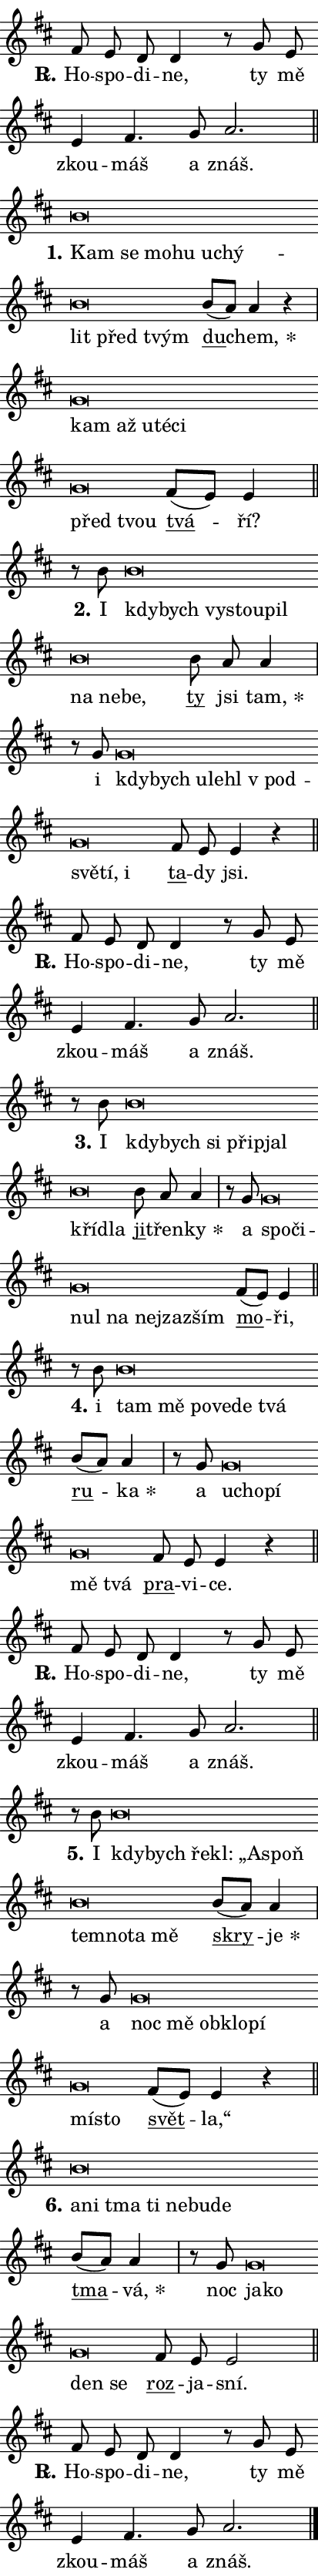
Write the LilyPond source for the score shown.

\version "2.22.1"
\header { tagline = "" }
\paper {
  indent = 0\cm
  top-margin = 0\cm
  right-margin = 0\cm
  bottom-margin = 0\cm
  left-margin = 0\cm
  paper-width = 7\cm
  page-breaking = #ly:one-page-breaking
  system-system-spacing.basic-distance = #11
  score-system-spacing.basic-distance = #11.3
  ragged-last = ##f
}


%% Author: Thomas Morley
%% https://lists.gnu.org/archive/html/lilypond-user/2020-05/msg00002.html
#(define (line-position grob)
"Returns position of @var[grob} in current system:
   @code{'start}, if at first time-step
   @code{'end}, if at last time-step
   @code{'middle} otherwise
"
  (let* ((col (ly:item-get-column grob))
         (ln (ly:grob-object col 'left-neighbor))
         (rn (ly:grob-object col 'right-neighbor))
         (col-to-check-left (if (ly:grob? ln) ln col))
         (col-to-check-right (if (ly:grob? rn) rn col))
         (break-dir-left
           (and
             (ly:grob-property col-to-check-left 'non-musical #f)
             (ly:item-break-dir col-to-check-left)))
         (break-dir-right
           (and
             (ly:grob-property col-to-check-right 'non-musical #f)
             (ly:item-break-dir col-to-check-right))))
        (cond ((eqv? 1 break-dir-left) 'start)
              ((eqv? -1 break-dir-right) 'end)
              (else 'middle))))

#(define (tranparent-at-line-position vctor)
  (lambda (grob)
  "Relying on @code{line-position} select the relevant enry from @var{vctor}.
Used to determine transparency,"
    (case (line-position grob)
      ((end) (not (vector-ref vctor 0)))
      ((middle) (not (vector-ref vctor 1)))
      ((start) (not (vector-ref vctor 2))))))

noteHeadBreakVisibility =
#(define-music-function (break-visibility)(vector?)
"Makes @code{NoteHead}s transparent relying on @var{break-visibility}"
#{
  \override NoteHead.transparent =
    #(tranparent-at-line-position break-visibility)
#})

#(define delete-ledgers-for-transparent-note-heads
  (lambda (grob)
    "Reads whether a @code{NoteHead} is transparent.
If so this @code{NoteHead} is removed from @code{'note-heads} from
@var{grob}, which is supposed to be @code{LedgerLineSpanner}.
As a result ledgers are not printed for this @code{NoteHead}"
    (let* ((nhds-array (ly:grob-object grob 'note-heads))
           (nhds-list
             (if (ly:grob-array? nhds-array)
                 (ly:grob-array->list nhds-array)
                 '()))
           ;; Relies on the transparent-property being done before
           ;; Staff.LedgerLineSpanner.after-line-breaking is executed.
           ;; This is fragile ...
           (to-keep
             (remove
               (lambda (nhd)
                 (ly:grob-property nhd 'transparent #f))
               nhds-list)))
      ;; TODO find a better method to iterate over grob-arrays, similiar
      ;; to filter/remove etc for lists
      ;; For now rebuilt from scratch
      (set! (ly:grob-object grob 'note-heads)  '())
      (for-each
        (lambda (nhd)
          (ly:pointer-group-interface::add-grob grob 'note-heads nhd))
        to-keep))))

hideNotes = {
  \noteHeadBreakVisibility #begin-of-line-visible
}
unHideNotes = {
  \noteHeadBreakVisibility #all-visible
}

% work-around for resetting accidentals
% https://lilypond.org/doc/v2.23/Documentation/notation/displaying-rhythms#unmetered-music
cadenzaMeasure = {
  \cadenzaOff
  \partial 1024 s1024
  \cadenzaOn
}

#(define-markup-command (accent layout props text) (markup?)
  "Underline accented syllable"
  (interpret-markup layout props
    #{\markup \override #'(offset . 4.3) \underline { #text }#}))

responsum = \markup \concat {
  "R" \hspace #-1.05 \path #0.1 #'((moveto 0 0.07) (lineto 0.9 0.8)) \hspace #0.05 "."
}

\layout {
    \context {
        \Staff
        \remove "Time_signature_engraver"
        \override LedgerLineSpanner.after-line-breaking = #delete-ledgers-for-transparent-note-heads
    }
    \context {
        \Voice {
            \override NoteHead.output-attributes = #'((class . "notehead"))
            \override Hairpin.height = #0.55
        }
    }
    \context {
        \Lyrics {
            \override StanzaNumber.output-attributes = #'((class . "stanzanumber"))
            \override LyricSpace.minimum-distance = #0.9
            \override LyricText.font-name = #"TeX Gyre Schola"
            \override LyricText.font-size = 1
            \override StanzaNumber.font-name = #"TeX Gyre Schola Bold"
            \override StanzaNumber.font-size = 1
        }
    }
}

% magnetic-lyrics.ily
%
%   written by
%     Jean Abou Samra <jean@abou-samra.fr>
%     Werner Lemberg <wl@gnu.org>
%
%   adapted by
%     Jiri Hon <jiri.hon@gmail.com>
%
% Version 2022-Apr-15

% https://www.mail-archive.com/lilypond-user@gnu.org/msg149350.html

#(define (Left_hyphen_pointer_engraver context)
   "Collect syllable-hyphen-syllable occurrences in lyrics and store
them in properties.  This engraver only looks to the left.  For
example, if the lyrics input is @code{foo -- bar}, it does the
following.

@itemize @bullet
@item
Set the @code{text} property of the @code{LyricHyphen} grob between
@q{foo} and @q{bar} to @code{foo}.

@item
Set the @code{left-hyphen} property of the @code{LyricText} grob with
text @q{foo} to the @code{LyricHyphen} grob between @q{foo} and
@q{bar}.
@end itemize

Use this auxiliary engraver in combination with the
@code{lyric-@/text::@/apply-@/magnetic-@/offset!} hook."
   (let ((hyphen #f)
         (text #f))
     (make-engraver
      (acknowledgers
       ((lyric-syllable-interface engraver grob source-engraver)
        (set! text grob)))
      (end-acknowledgers
       ((lyric-hyphen-interface engraver grob source-engraver)
        ;(when (not (grob::has-interface grob 'lyric-space-interface))
          (set! hyphen grob)));)
      ((stop-translation-timestep engraver)
       (when (and text hyphen)
         (ly:grob-set-object! text 'left-hyphen hyphen))
       (set! text #f)
       (set! hyphen #f)))))

#(define (lyric-text::apply-magnetic-offset! grob)
   "If the space between two syllables is less than the value in
property @code{LyricText@/.details@/.squash-threshold}, move the right
syllable to the left so that it gets concatenated with the left
syllable.

Use this function as a hook for
@code{LyricText@/.after-@/line-@/breaking} if the
@code{Left_@/hyphen_@/pointer_@/engraver} is active."
   (let ((hyphen (ly:grob-object grob 'left-hyphen #f)))
     (when hyphen
       (let ((left-text (ly:spanner-bound hyphen LEFT)))
         (when (grob::has-interface left-text 'lyric-syllable-interface)
           (let* ((common (ly:grob-common-refpoint grob left-text X))
                  (this-x-ext (ly:grob-extent grob common X))
                  (left-x-ext
                   (begin
                     ;; Trigger magnetism for left-text.
                     (ly:grob-property left-text 'after-line-breaking)
                     (ly:grob-extent left-text common X)))
                  ;; `delta` is the gap width between two syllables.
                  (delta (- (interval-start this-x-ext)
                            (interval-end left-x-ext)))
                  (details (ly:grob-property grob 'details))
                  (threshold (assoc-get 'squash-threshold details 0.2)))
             (when (< delta threshold)
               (let* (;; We have to manipulate the input text so that
                      ;; ligatures crossing syllable boundaries are not
                      ;; disabled.  For languages based on the Latin
                      ;; script this is essentially a beautification.
                      ;; However, for non-Western scripts it can be a
                      ;; necessity.
                      (lt (ly:grob-property left-text 'text))
                      (rt (ly:grob-property grob 'text))
                      (is-space (grob::has-interface hyphen 'lyric-space-interface))
                      (space (if is-space " " ""))
                      (space-markup (grob-interpret-markup grob " "))
                      (space-size (interval-length (ly:stencil-extent space-markup X)))
                      (extra-delta (if is-space space-size 0))
                      ;; Append new syllable.
                      (ltrt-space (if (and (string? lt) (string? rt))
                                (string-append lt space rt)
                                (make-concat-markup (list lt space rt))))
                      ;; Right-align `ltrt` to the right side.
                      (ltrt-space-markup (grob-interpret-markup
                               grob
                               (make-translate-markup
                                (cons (interval-length this-x-ext) 0)
                                (make-right-align-markup ltrt-space)))))
                 (begin
                   ;; Don't print `left-text`.
                   (ly:grob-set-property! left-text 'stencil #f)
                   ;; Set text and stencil (which holds all collected
                   ;; syllables so far) and shift it to the left.
                   (ly:grob-set-property! grob 'text ltrt-space)
                   (ly:grob-set-property! grob 'stencil ltrt-space-markup)
                   (ly:grob-translate-axis! grob (- (- delta extra-delta)) X))))))))))


#(define (lyric-hyphen::displace-bounds-first grob)
   ;; Make very sure this callback isn't triggered too early.
   (let ((left (ly:spanner-bound grob LEFT))
         (right (ly:spanner-bound grob RIGHT)))
     (ly:grob-property left 'after-line-breaking)
     (ly:grob-property right 'after-line-breaking)
     (ly:lyric-hyphen::print grob)))

squashThreshold = #0.4

\layout {
  \context {
    \Lyrics
    \consists #Left_hyphen_pointer_engraver
    \override LyricText.after-line-breaking =
      #lyric-text::apply-magnetic-offset!
    \override LyricHyphen.stencil = #lyric-hyphen::displace-bounds-first
    \override LyricText.details.squash-threshold = \squashThreshold
    \override LyricHyphen.minimum-distance = 0
    \override LyricHyphen.minimum-length = \squashThreshold
  }
}

squash = \override LyricText.details.squash-threshold = 9999
unSquash = \override LyricText.details.squash-threshold = \squashThreshold

left = \override LyricText.self-alignment-X = #LEFT
unLeft = \revert LyricText.self-alignment-X

starOffset = #(lambda (grob) 
                (let ((x_offset (ly:self-alignment-interface::aligned-on-x-parent grob)))
                  (if (= x_offset 0) 0 (+ x_offset 1.2))))

star = #(define-music-function (syllable)(string?)
"Append star separator at the end of a syllable"
#{
  \once \override LyricText.X-offset = #starOffset
  \lyricmode { \markup {
    #syllable
    \override #'((font-name . "TeX Gyre Schola Bold")) \hspace #0.2 \lower #0.65 \larger "*"
  } }
#})

starAccent = #(define-music-function (syllable)(string?)
"Append star separator at the end of a syllable and make accent"
#{
  \once \override LyricText.X-offset = #starOffset
  \lyricmode { \markup {
    \accent #syllable
    \override #'((font-name . "TeX Gyre Schola Bold")) \hspace #0.2 \lower #0.65 \larger "*"
  } }
#})

breath = #(define-music-function (syllable)(string?)
"Append breathing indicator at the end of a syllable"
#{
  \lyricmode { \markup { #syllable "+" } }
#})

optionalBreath = #(define-music-function (syllable)(string?)
"Append optional breathing indicator at the end of a syllable"
#{
  \lyricmode { \markup { #syllable "(+)" } }
#})


\score {
    <<
        \new Voice = "melody" { \cadenzaOn \key d \major \relative { fis'8 e d d4 r8 \bar "" g e \bar "" e4 fis4. g8 a2. \cadenzaMeasure \bar "||" \break } }
        \new Lyrics \lyricsto "melody" { \lyricmode { \set stanza = \responsum
Ho -- spo -- di -- ne, ty mě zkou -- máš a znáš. } }
    >>
    \layout {}
}

\score {
    <<
        \new Voice = "melody" { \cadenzaOn \key d \major \relative { b'\breve*1/16 \hideNotes \breve*1/16 \bar "" \breve*1/16 \bar "" \breve*1/16 \bar "" \breve*1/16 \bar "" \breve*1/16 \bar "" \breve*1/16 \bar "" \breve*1/16 \breve*1/16 \bar "" \unHideNotes \bar "" b8[( a)] a4 r \cadenzaMeasure \bar "|" g\breve*1/16 \hideNotes \breve*1/16 \bar "" \breve*1/16 \bar "" \breve*1/16 \bar "" \breve*1/16 \bar "" \breve*1/16 \breve*1/16 \bar "" \unHideNotes \bar "" fis8[( e)] e4 \cadenzaMeasure \bar "||" \break } }
        \new Lyrics \lyricsto "melody" { \lyricmode { \set stanza = "1."
\left Kam \squash se mo -- hu u -- chý -- lit před tvým \unLeft \unSquash \markup \accent du -- \star chem, \left kam \squash až u -- té -- ci před tvou \unLeft \unSquash \markup \accent tvá -- ří? } }
    >>
    \layout {}
}

\score {
    <<
        \new Voice = "melody" { \cadenzaOn \key d \major \relative { r8 b'8 b\breve*1/16 \hideNotes \breve*1/16 \bar "" \breve*1/16 \bar "" \breve*1/16 \bar "" \breve*1/16 \bar "" \breve*1/16 \bar "" \breve*1/16 \breve*1/16 \bar "" \unHideNotes \bar "" b8 a a4 \cadenzaMeasure \bar "|" r8 g8 g\breve*1/16 \hideNotes \breve*1/16 \bar "" \breve*1/16 \bar "" \breve*1/16 \bar "" \breve*1/16 \bar "" \breve*1/16 \bar "" \breve*1/16 \breve*1/16 \bar "" \unHideNotes \bar "" fis8 e e4 r \cadenzaMeasure \bar "||" \break } }
        \new Lyrics \lyricsto "melody" { \lyricmode { \set stanza = "2."
I \left kdy -- \squash bych vy -- stou -- pil na ne -- be, \unLeft \unSquash \markup \accent ty jsi \star tam, i \left kdy -- \squash bych u -- lehl "v pod" -- svě -- tí, i \unLeft \unSquash \markup \accent ta -- dy jsi. } }
    >>
    \layout {}
}

\score {
    <<
        \new Voice = "melody" { \cadenzaOn \key d \major \relative { fis'8 e d d4 r8 \bar "" g e \bar "" e4 fis4. g8 a2. \cadenzaMeasure \bar "||" \break } }
        \new Lyrics \lyricsto "melody" { \lyricmode { \set stanza = \responsum
Ho -- spo -- di -- ne, ty mě zkou -- máš a znáš. } }
    >>
    \layout {}
}

\score {
    <<
        \new Voice = "melody" { \cadenzaOn \key d \major \relative { r8 b'8 b\breve*1/16 \hideNotes \breve*1/16 \bar "" \breve*1/16 \bar "" \breve*1/16 \bar "" \breve*1/16 \bar "" \breve*1/16 \breve*1/16 \bar "" \unHideNotes \bar "" b8 a a4 \cadenzaMeasure \bar "|" r8 g8 g\breve*1/16 \hideNotes \breve*1/16 \bar "" \breve*1/16 \bar "" \breve*1/16 \bar "" \breve*1/16 \breve*1/16 \bar "" \unHideNotes \bar "" fis8[( e)] e4 \cadenzaMeasure \bar "||" \break } }
        \new Lyrics \lyricsto "melody" { \lyricmode { \set stanza = "3."
I \left kdy -- \squash bych si při -- pjal kří -- dla \unLeft \unSquash \markup \accent ji -- třen -- \star ky a \left spo -- \squash či -- nul na nej -- zazším \unLeft \unSquash \markup \accent mo -- ři, } }
    >>
    \layout {}
}

\score {
    <<
        \new Voice = "melody" { \cadenzaOn \key d \major \relative { r8 b'8 b\breve*1/16 \hideNotes \breve*1/16 \bar "" \breve*1/16 \bar "" \breve*1/16 \bar "" \breve*1/16 \breve*1/16 \bar "" \unHideNotes \bar "" b8[( a)] a4 \cadenzaMeasure \bar "|" r8 g8 g\breve*1/16 \hideNotes \breve*1/16 \bar "" \breve*1/16 \bar "" \breve*1/16 \breve*1/16 \bar "" \unHideNotes \bar "" fis8 e e4 r \cadenzaMeasure \bar "||" \break } }
        \new Lyrics \lyricsto "melody" { \lyricmode { \set stanza = "4."
i \left tam \squash mě po -- ve -- de tvá \unLeft \unSquash \markup \accent ru -- \star ka a \left u -- \squash cho -- pí mě tvá \unLeft \unSquash \markup \accent pra -- vi -- ce. } }
    >>
    \layout {}
}

\score {
    <<
        \new Voice = "melody" { \cadenzaOn \key d \major \relative { fis'8 e d d4 r8 \bar "" g e \bar "" e4 fis4. g8 a2. \cadenzaMeasure \bar "||" \break } }
        \new Lyrics \lyricsto "melody" { \lyricmode { \set stanza = \responsum
Ho -- spo -- di -- ne, ty mě zkou -- máš a znáš. } }
    >>
    \layout {}
}

\score {
    <<
        \new Voice = "melody" { \cadenzaOn \key d \major \relative { r8 b'8 b\breve*1/16 \hideNotes \breve*1/16 \bar "" \breve*1/16 \bar "" \breve*1/16 \bar "" \breve*1/16 \bar "" \breve*1/16 \bar "" \breve*1/16 \bar "" \breve*1/16 \bar "" \breve*1/16 \breve*1/16 \bar "" \unHideNotes \bar "" b8[( a)] a4 \cadenzaMeasure \bar "|" r8 g8 g\breve*1/16 \hideNotes \breve*1/16 \bar "" \breve*1/16 \bar "" \breve*1/16 \bar "" \breve*1/16 \bar "" \breve*1/16 \breve*1/16 \bar "" \unHideNotes \bar "" fis8[( e)] e4 r \cadenzaMeasure \bar "||" \break } }
        \new Lyrics \lyricsto "melody" { \lyricmode { \set stanza = "5."
I \left kdy -- \squash bych ře -- kl: „As -- poň tem -- no -- ta mě \unLeft \unSquash \markup \accent skry -- \star je a \left noc \squash mě ob -- klo -- pí mí -- sto \unLeft \unSquash \markup \accent svět -- la,“ } }
    >>
    \layout {}
}

\score {
    <<
        \new Voice = "melody" { \cadenzaOn \key d \major \relative { b'\breve*1/16 \hideNotes \breve*1/16 \bar "" \breve*1/16 \bar "" \breve*1/16 \bar "" \breve*1/16 \bar "" \breve*1/16 \breve*1/16 \bar "" \unHideNotes \bar "" b8[( a)] a4 \cadenzaMeasure \bar "|" r8 g8 g\breve*1/16 \hideNotes \breve*1/16 \bar "" \breve*1/16 \breve*1/16 \bar "" \unHideNotes \bar "" fis8 e e2 \cadenzaMeasure \bar "||" \break } }
        \new Lyrics \lyricsto "melody" { \lyricmode { \set stanza = "6."
\left a -- \squash ni tma ti ne -- bu -- de \unLeft \unSquash \markup \accent tma -- \star vá, noc \left ja -- \squash ko den se \unLeft \unSquash \markup \accent roz -- ja -- sní. } }
    >>
    \layout {}
}

\score {
    <<
        \new Voice = "melody" { \cadenzaOn \key d \major \relative { fis'8 e d d4 r8 \bar "" g e \bar "" e4 fis4. g8 a2. \cadenzaMeasure \bar "||" \break } \bar "|." }
        \new Lyrics \lyricsto "melody" { \lyricmode { \set stanza = \responsum
Ho -- spo -- di -- ne, ty mě zkou -- máš a znáš. } }
    >>
    \layout {}
}
